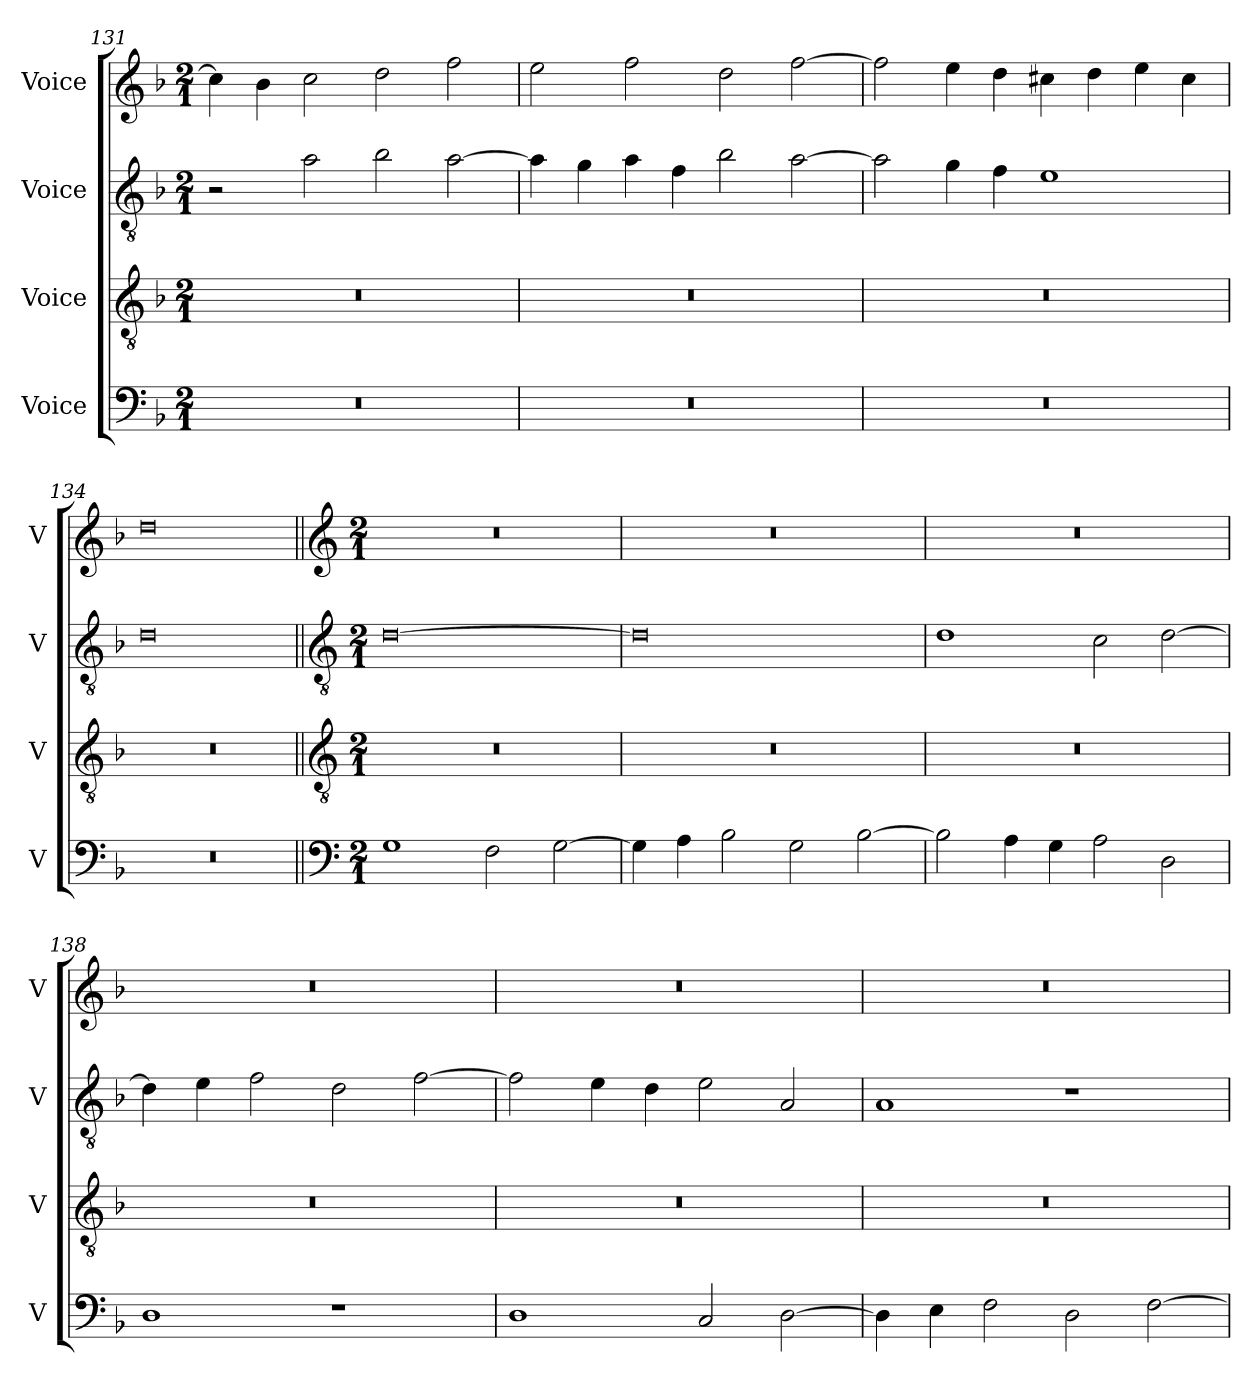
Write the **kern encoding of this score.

**kern	**kern	**kern	**kern
*part4	*part3	*part2	*part1
*staff4	*staff3	*staff2	*staff1
*I"Voice	*I"Voice	*I"Voice	*I"Voice
*I'V	*I'V	*I'V	*I'V
*clefF4	*clefGv2	*clefGv2	*clefG2
*k[b-]	*k[b-]	*k[b-]	*k[b-]
*M2/1	*M2/1	*M2/1	*M2/1
=131	=131	=131	=131
0r	0r	2r	4cc\]
.	.	.	4b-\
.	.	2a\	2cc\
.	.	2b-\	2dd\
.	.	[2a\	2ff\
!!LO:LB:g=z
=132	=132	=132	=132
0r	0r	4a\]	2ee\
.	.	4g\	.
.	.	4a\	2ff\
.	.	4f\	.
.	.	2b-\	2dd\
.	.	[2a\	[2ff\
=133	=133	=133	=133
0r	0r	2a\]	2ff\]
.	.	4g\	4ee\
.	.	4f\	4dd\
.	.	1e	4cc#X\
.	.	.	4dd\
.	.	.	4ee\
.	.	.	4cc#\
=134	=134	=134	=134
0r	0r	0d	0dd
=135||	=135||	=135||	=135||
*clefF4	*clefGv2	*clefGv2	*clefG2
*M2/1	*M2/1	*M2/1	*M2/1
1G	0r	[0d	0r
2F\	.	.	.
[2G\	.	.	.
!!LO:PB:g=z
=136	=136	=136	=136
4G\]	0r	0d]	0r
4A\	.	.	.
2B-\	.	.	.
2G\	.	.	.
[2B-\	.	.	.
=137	=137	=137	=137
2B-\]	0r	1d	0r
4A\	.	.	.
4G\	.	.	.
2A\	.	2c\	.
2D\	.	[2d\	.
=138	=138	=138	=138
1D	0r	4d\]	0r
.	.	4e\	.
.	.	2f\	.
1r	.	2d\	.
.	.	[2f\	.
!!LO:LB:g=z
=139	=139	=139	=139
1D	0r	2f\]	0r
.	.	4e\	.
.	.	4d\	.
2C/	.	2e\	.
[2D\	.	2A/	.
=140	=140	=140	=140
4D\]	0r	1A	0r
4E\	.	.	.
2F\	.	.	.
2D\	.	1r	.
[2F\	.	.	.
=	=	=	=
*-	*-	*-	*-
